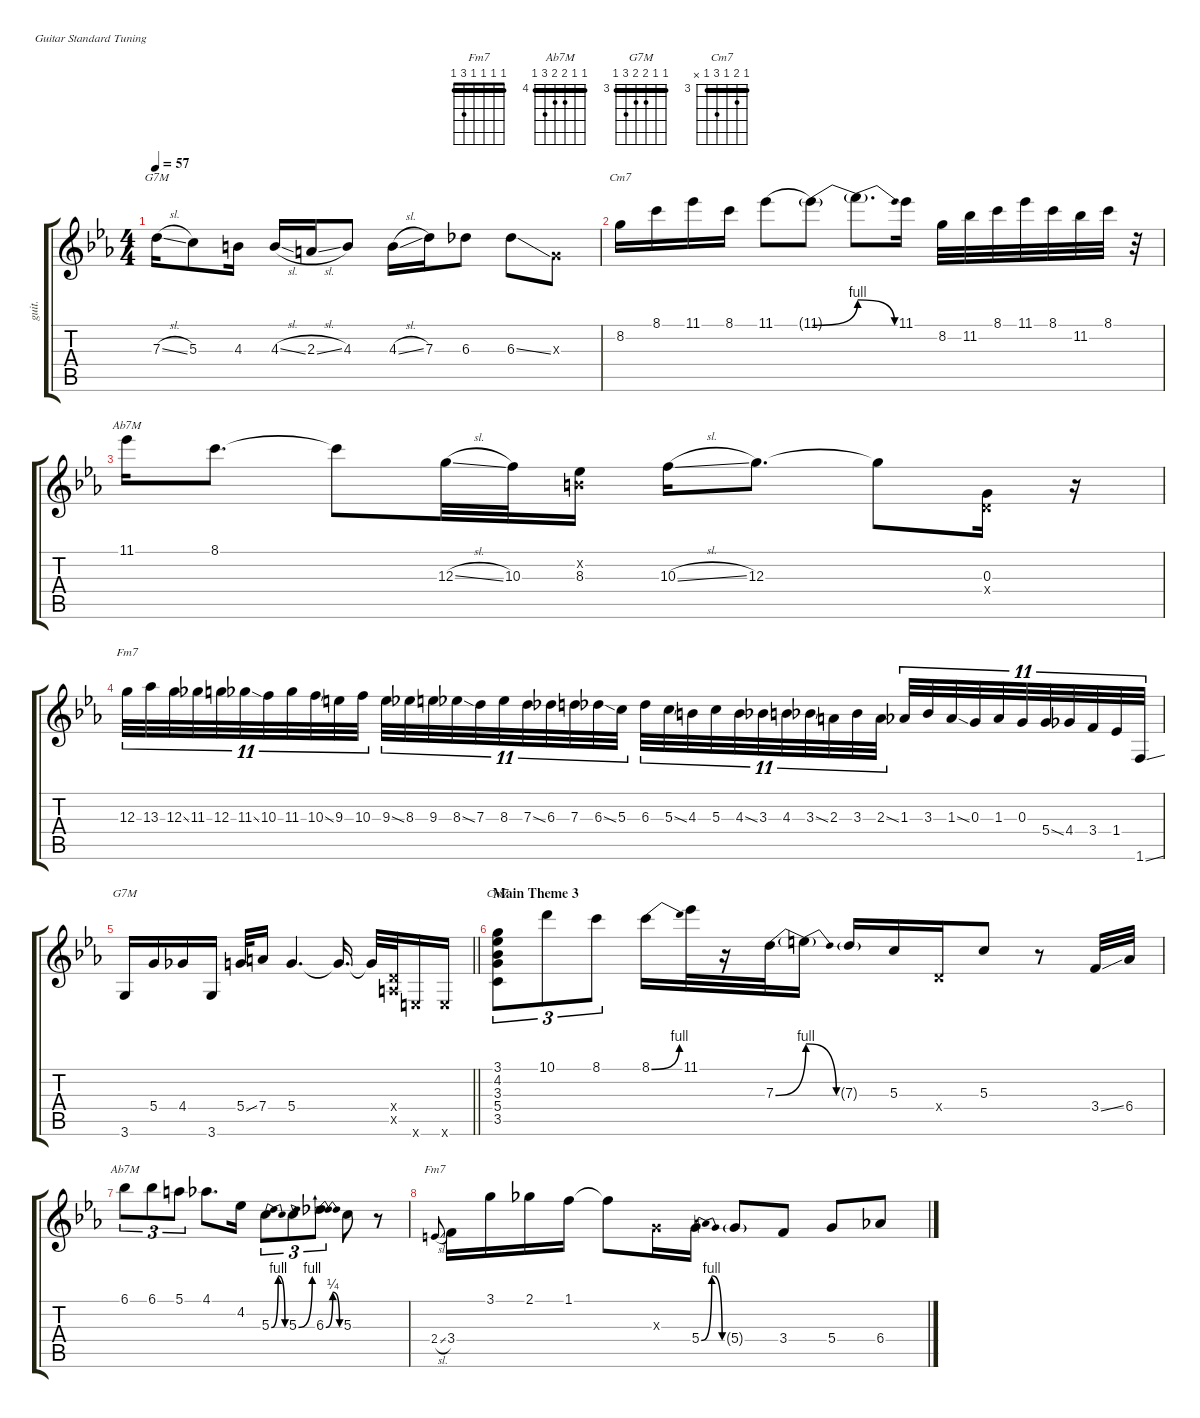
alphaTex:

\defaultSystemsLayout 4
\hideDynamics
\bracketExtendMode groupsimilarinstruments
\otherSystemsTrackNameOrientation horizontal
\track ("Lead 1-show" "guit.") {defaultSystemsLayout 4 instrument overdrivenguitar}
\staff {score tabs}
\tuning (E4 B3 G3 D3 A2 E2)
\chord ("Fm7" 1 1 1 1 3 1) {barre (1 1 1 1)}
\chord ("Ab7M" 4 4 5 5 6 4) {firstfret 4 barre (4 4)}
\chord ("G7M" 3 3 4 4 5 3) {firstfret 3 barre (3 3)}
\chord ("Cm7" 3 4 3 5 3 x) {firstfret 3 barre (3 3)}
\ts (4 4)
\tempo 57
\clef g2
\ks cminor
7.3{sl acc forcenatural}.16{ch "G7M" dy f beam Down} 5.3{acc forcenatural}.8{beam Down} 4.3{acc forcenatural}.16{beam Down} 4.3{sl acc forcenatural}.16{beam Up} 2.3{sl acc forcenatural}.16{beam Up} 4.3{acc forcenatural}.8{beam Up} 4.3{sl acc forcenatural}.16{beam Down} 7.3{acc forcenatural}.16{beam Down} 6.3{acc b}.8{beam Down} 6.3{ss acc b}.8{beam Down} 0.3{x acc forcenatural}.8{beam Down} |
8.2{acc forcenatural}.16{ch "Cm7" beam Down} 8.1{acc forcenatural}.16{beam Down} 11.1{acc b}.16{beam Down} 8.1{acc forcenatural}.16{beam Down} 11.1{be (hold 0 0 60 0) acc b}.8{beam Down} 11.1{be (bend 3 0 26.4 4) t acc b}.8{beam Down} 11.1{be (release 0 4 60 0) t}.8{d beam Down} 11.1{acc b}.16{beam Down} 8.2{acc forcenatural}.32{beam Down} 11.2{acc b}.32{beam Down} 8.1{acc forcenatural}.32{beam Down} 11.1{acc b}.32{beam Down} 8.1{acc forcenatural}.32{beam Down} 11.2{acc b}.32{beam Down} 8.1{acc forcenatural}.32{beam Down} r.32{beam Down} |
11.1{acc b}.16{ch "Ab7M" beam Down} 8.1{acc forcenatural}.8{d beam Down} 8.1{t acc forcenatural}.8{beam Down} 12.3{sl acc forcenatural}.32{beam Down} 10.3{acc forcenatural}.32{beam Down} (0.2{x acc forcenatural} 8.3{acc b}).16{beam Down} 10.3{sl acc forcenatural}.16{beam Down} 12.3{acc forcenatural}.8{d beam Down} 12.3{t acc forcenatural}.8{beam Down} (0.3{acc forcenatural} 0.4{x acc forcenatural}).16{beam Down} r.16{beam Down} |
12.3{acc forcenatural}.32{tu (11 8) ch "Fm7" beam Down} 13.3{acc b}.32{tu (11 8) beam Down} 12.3{ss acc forcenatural}.32{tu (11 8) beam Down} 11.3{acc b}.32{tu (11 8) beam Down} 12.3{acc forcenatural}.32{tu (11 8) beam Down} 11.3{ss acc b}.32{tu (11 8) beam Down} 10.3{acc forcenatural}.32{tu (11 8) beam Down} 11.3{acc b}.32{tu (11 8) beam Down} 10.3{ss acc forcenatural}.32{tu (11 8) beam Down} 9.3{acc forcenatural}.32{tu (11 8) beam Down} 10.3{acc forcenatural}.32{tu (11 8) beam Down} 9.3{ss acc forcenatural}.32{tu (11 8) beam Down} 8.3{acc b}.32{tu (11 8) beam Down} 9.3{acc forcenatural}.32{tu (11 8) beam Down} 8.3{ss acc b}.32{tu (11 8) beam Down} 7.3{acc forcenatural}.32{tu (11 8) beam Down} 8.3{acc b}.32{tu (11 8) beam Down} 7.3{ss acc forcenatural}.32{tu (11 8) beam Down} 6.3{acc b}.32{tu (11 8) beam Down} 7.3{acc forcenatural}.32{tu (11 8) beam Down} 6.3{ss acc b}.32{tu (11 8) beam Down} 5.3{acc forcenatural}.32{tu (11 8) beam Down} 6.3{acc b}.32{tu (11 8) beam Down} 5.3{ss acc forcenatural}.32{tu (11 8) beam Down} 4.3{acc forcenatural}.32{tu (11 8) beam Down} 5.3{acc forcenatural}.32{tu (11 8) beam Down} 4.3{ss acc forcenatural}.32{tu (11 8) beam Down} 3.3{acc b}.32{tu (11 8) beam Down} 4.3{acc forcenatural}.32{tu (11 8) beam Down} 3.3{ss acc b}.32{tu (11 8) beam Down} 2.3{acc forcenatural}.32{tu (11 8) beam Down} 3.3{acc b}.32{tu (11 8) beam Down} 2.3{ss acc forcenatural}.32{tu (11 8) beam Down} 1.3{acc b}.32{tu (11 8) beam Up} 3.3{acc b}.32{tu (11 8) beam Up} 1.3{ss acc b}.32{tu (11 8) beam Up} 0.3{acc forcenatural}.32{tu (11 8) beam Up} 1.3{acc b}.32{tu (11 8) beam Up} 0.3{acc forcenatural}.32{tu (11 8) beam Up} 5.4{ss acc forcenatural}.32{tu (11 8) beam Up} 4.4{acc b}.32{tu (11 8) beam Up} 3.4{acc forcenatural}.32{tu (11 8) beam Up} 1.4{acc b}.32{tu (11 8) beam Up} 1.6{ss acc forcenatural}.32{tu (11 8) beam Up} |
\barLineRight lightlight
3.6{acc forcenatural}.16{ch "G7M" beam Up} 5.4{acc forcenatural}.16{beam Up} 4.4{acc b}.16{beam Up} 3.6{acc forcenatural}.16{beam Up} 5.4{ss acc forcenatural}.32{beam Up} 7.4{acc forcenatural}.16{beam Up} 5.4{acc forcenatural}.4{d beam Up} 5.4{t acc forcenatural}.16{d beam Up} 5.4{t acc forcenatural}.32{beam Up} (0.4{x acc forcenatural} 0.5{x acc forcenatural}).32{beam Up} 0.6{x acc forcenatural}.16{beam Up} 0.6{x acc forcenatural}.16{beam Up} |
\section ("" "Main Theme 3")
(3.5{acc forcenatural} 5.4{acc forcenatural} 3.3{acc b} 4.2{acc b} 3.1{acc forcenatural}).8{tu (3 2) ch "Cm7" dy mf beam Down} 10.1{acc forcenatural}.8{tu (3 2) dy f beam Down} 8.1{acc forcenatural}.8{tu (3 2) beam Down} 8.1{be (bend 2.4 0 24 4) acc forcenatural}.16{beam Down} 11.1{acc b}.32{beam Down} r.16{beam Down} 7.3{be (bend 4.8 0 43.8 4) acc forcenatural}.32{beam Down} 7.3{be (release 0 4 60 0) t}.16{beam Down} 7.3{g acc forcenatural}.16{beam Up} 5.3{acc forcenatural}.16{beam Up} 0.4{x acc forcenatural}.16{beam Up} 5.3{acc forcenatural}.8{beam Up} r.8{beam Up} 3.4{ss acc forcenatural}.32{beam Up} 6.4{acc b}.32{beam Up} |
6.1{acc b}.8{tu (3 2) ch "Ab7M" beam Down} 6.1{acc b}.8{tu (3 2) beam Down} 5.1{acc forcenatural}.8{tu (3 2) beam Down} 4.1{acc b}.8{d beam Down} 4.2{acc b}.16{beam Down} 5.3{be (bendrelease 0 0 15 4 30 4 45 0) acc forcenatural}.8{tu (3 2) beam Down} 5.3{be (bend 0 0 30 4) acc forcenatural}.8{tu (3 2) beam Down} 6.3{be (bendrelease 0 0 15 1 30 1 45 0) acc b}.8{tu (3 2) beam Down} 5.3{acc forcenatural}.8{beam Down} r.8{beam Down} |
2.4{sl acc forcenatural}.8{ch "Fm7" gr onbeat beam Up} 3.4{acc forcenatural}.16{beam Down} 3.1{acc forcenatural}.16{beam Down} 2.1{acc b}.16{beam Down} 1.1{acc forcenatural}.16{beam Down} 1.1{t acc forcenatural}.8{beam Down} 0.3{x acc forcenatural}.16{beam Down} 5.4{be (bendrelease 7.199999999999999 0 18.599999999999998 4 37.8 4 54.6 0) acc forcenatural}.16{beam Down} 5.4{g acc forcenatural}.8{beam Up} 3.4{acc forcenatural}.8{beam Up} 5.4{acc forcenatural}.8{beam Up} 6.4{acc b}.8{beam Up}
